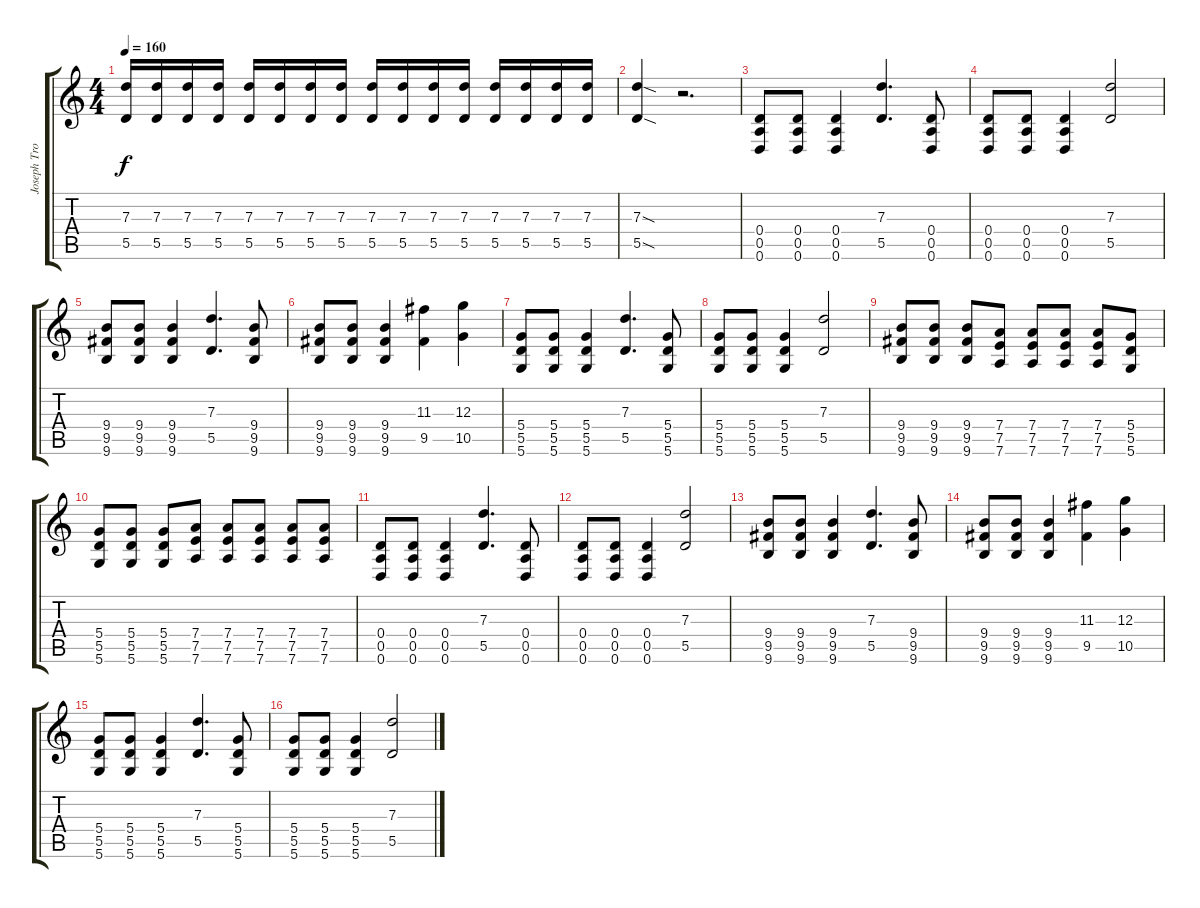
\track ("Joseph Trohman (Lead Guitar)" "Joseph Tro") {instrument overdrivenguitar}
\staff {score tabs}
\tuning (E4 B3 G3 D3 A2 D2) {hide}
\ts (4 4)
\tempo 160
\clef g2
\ks c
(7.3 5.5).16{dy f} (7.3 5.5).16 (7.3 5.5).16 (7.3 5.5).16 (7.3 5.5).16 (7.3 5.5).16 (7.3 5.5).16 (7.3 5.5).16 (7.3 5.5).16 (7.3 5.5).16 (7.3 5.5).16 (7.3 5.5).16 (7.3 5.5).16 (7.3 5.5).16 (7.3 5.5).16 (7.3 5.5).16 |
(7.3{sod} 5.5{sod}).4 r.2{d} |
(0.4 0.5 0.6).8 (0.4 0.5 0.6).8 (0.4 0.5 0.6).4 (7.3 5.5).4{d} (0.4 0.5 0.6).8 |
(0.4 0.5 0.6).8 (0.4 0.5 0.6).8 (0.4 0.5 0.6).4 (7.3 5.5).2 |
(9.4 9.5 9.6).8 (9.4 9.5 9.6).8 (9.4 9.5 9.6).4 (7.3 5.5).4{d} (9.4 9.5 9.6).8 |
(9.4 9.5 9.6).8 (9.4 9.5 9.6).8 (9.4 9.5 9.6).4 (11.3 9.5).4 (12.3 10.5).4 |
(5.4 5.5 5.6).8 (5.4 5.5 5.6).8 (5.4 5.5 5.6).4 (7.3 5.5).4{d} (5.4 5.5 5.6).8 |
(5.4 5.5 5.6).8 (5.4 5.5 5.6).8 (5.4 5.5 5.6).4 (7.3 5.5).2 |
(9.4 9.5 9.6).8 (9.4 9.5 9.6).8 (9.4 9.5 9.6).8 (7.4 7.5 7.6).8 (7.4 7.5 7.6).8 (7.4 7.5 7.6).8 (7.4 7.5 7.6).8 (5.4 5.5 5.6).8 |
(5.4 5.5 5.6).8 (5.4 5.5 5.6).8 (5.4 5.5 5.6).8 (7.4 7.5 7.6).8 (7.4 7.5 7.6).8 (7.4 7.5 7.6).8 (7.4 7.5 7.6).8 (7.4 7.5 7.6).8 |
(0.4 0.5 0.6).8 (0.4 0.5 0.6).8 (0.4 0.5 0.6).4 (7.3 5.5).4{d} (0.4 0.5 0.6).8 |
(0.4 0.5 0.6).8 (0.4 0.5 0.6).8 (0.4 0.5 0.6).4 (7.3 5.5).2 |
(9.4 9.5 9.6).8 (9.4 9.5 9.6).8 (9.4 9.5 9.6).4 (7.3 5.5).4{d} (9.4 9.5 9.6).8 |
(9.4 9.5 9.6).8 (9.4 9.5 9.6).8 (9.4 9.5 9.6).4 (11.3 9.5).4 (12.3 10.5).4 |
(5.4 5.5 5.6).8 (5.4 5.5 5.6).8 (5.4 5.5 5.6).4 (7.3 5.5).4{d} (5.4 5.5 5.6).8 |
(5.4 5.5 5.6).8 (5.4 5.5 5.6).8 (5.4 5.5 5.6).4 (7.3 5.5).2
